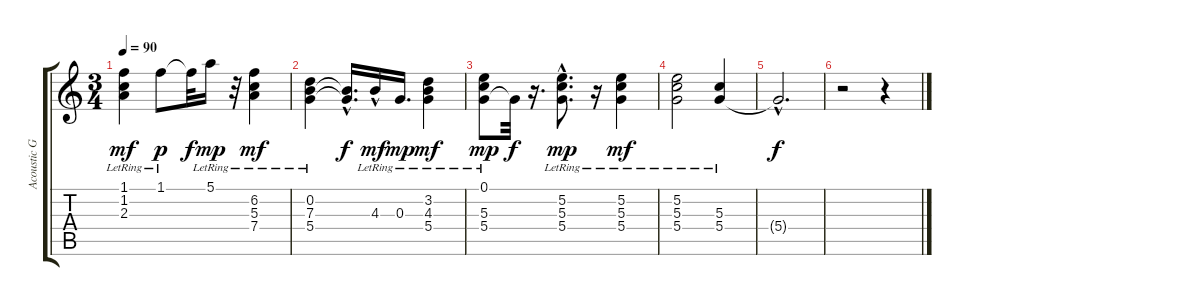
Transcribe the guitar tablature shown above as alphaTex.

\track ("Acoustic Guitar (Steel)" "Acoustic G") {instrument acousticguitarsteel}
\staff {score tabs}
\tuning (E4 B3 G3 D3 A2 E2) {hide}
\ts (3 4)
\tempo 90
\clef g2
\ks c
(1.1{lr} 1.2{lr} 2.3{lr}).4{dy mf} 1.1{lr}.8{dy p} 1.1{t}.32{dy f} 5.1{lr}.16{dy mp} r.32 (6.2{lr} 5.3{lr} 7.4{lr}).4{dy mf} |
(0.2{lr} 7.3{lr} 5.4{lr}).4 (0.2{hac t} 5.4{t}).16{d dy f} 4.3{hac lr}.16{dy mf} 0.3{lr}.16{d dy mp} (3.2{lr} 4.3{lr} 5.4{lr}).4{dy mf} |
(0.1{lr} 5.3{lr} 5.4{lr}).8{dy mp} 5.4{t}.32{dy f} r.16{d} (5.2{hac lr} 5.3{hac lr} 5.4{hac lr}).8{d dy mp} r.16 (5.2{lr} 5.3{lr} 5.4{lr}).4{dy mf} |
(5.2{lr} 5.3{lr} 5.4{lr}).2 (5.3{lr} 5.4{lr}).4 |
5.4{hac t}.2{d dy f} |
r.2 r.4
